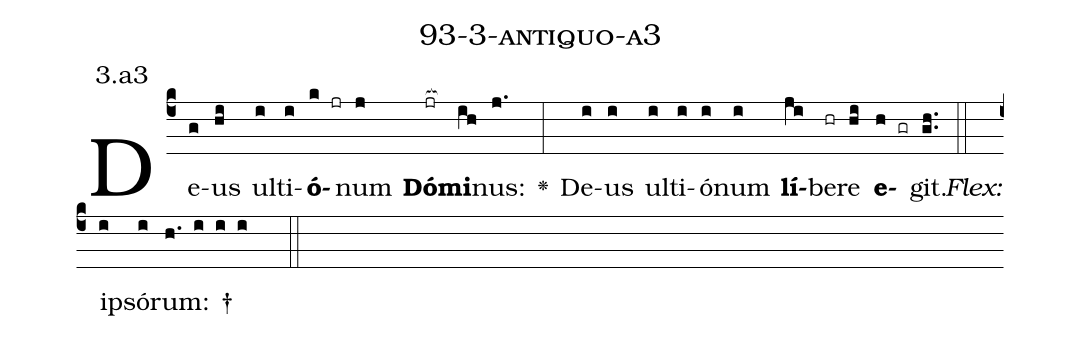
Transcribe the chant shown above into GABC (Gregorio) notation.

name: 93-3-antiquo-a3;
annotation: 3.a3;
%%
(c4)De(g)us(hi) ul(i)ti(i)<b>ó</b>(k jr)num(j) <b>Dó</b>(jr[ocb:1{])<b>mi</b>(ih[ocb:0}])nus:(j.) <v>\greheightstar</v>(:) De(i)us(i) ul(i)ti(i)ó(i)num(i) <b>lí</b>(ji)be(hr)re(hi) <b>e</b>(h gr)git.(gh..) (::)
<i>Flex:</i>()  ip(i)só(i)rum: †(h. i i i  ::)

%E(i) u(i) o(ji) u(hi) a(h) e.(gh..) (::)
